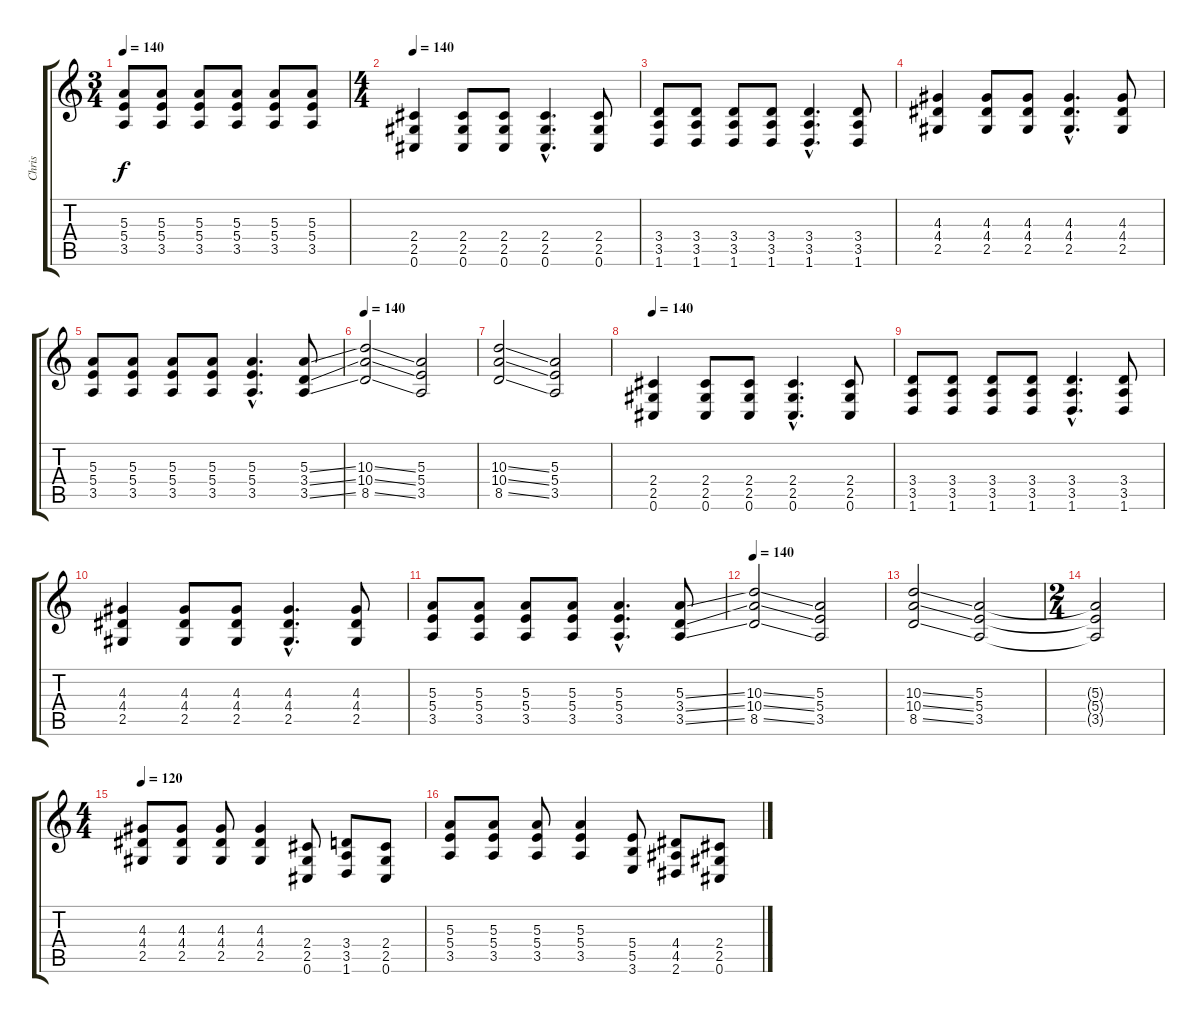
\track ("Chris" "Chris") {instrument distortionguitar}
\staff {score tabs}
\tuning (Db4 Ab3 E3 B2 Gb2 Db2) {hide}
\ts (3 4)
\tempo 140
\clef g2
\ks c
(5.3 5.4 3.5).8{dy f} (5.3 5.4 3.5).8 (5.3 5.4 3.5).8 (5.3 5.4 3.5).8 (5.3 5.4 3.5).8 (5.3 5.4 3.5).8 |
\ts (4 4)
\tempo 140
(2.4 2.5 0.6).4 (2.4 2.5 0.6).8 (2.4 2.5 0.6).8 (2.4{hac} 2.5{hac} 0.6{hac}).4{d} (2.4 2.5 0.6).8 |
(3.4 3.5 1.6).8 (3.4 3.5 1.6).8 (3.4 3.5 1.6).8 (3.4 3.5 1.6).8 (3.4{hac} 3.5{hac} 1.6{hac}).4{d} (3.4 3.5 1.6).8 |
(4.3 4.4 2.5).4 (4.3 4.4 2.5).8 (4.3 4.4 2.5).8 (4.3{hac} 4.4{hac} 2.5{hac}).4{d} (4.3 4.4 2.5).8 |
(5.3 5.4 3.5).8 (5.3 5.4 3.5).8 (5.3 5.4 3.5).8 (5.3 5.4 3.5).8 (5.3{hac} 5.4{hac} 3.5{hac}).4{d} (5.3{ss} 3.4{ss} 3.5{ss}).8 |
\tempo 140
(10.3{ss} 10.4{ss} 8.5{ss}).2 (5.3 5.4 3.5).2 |
(10.3{ss} 10.4{ss} 8.5{ss}).2 (5.3 5.4 3.5).2 |
\tempo 140
(2.4 2.5 0.6).4 (2.4 2.5 0.6).8 (2.4 2.5 0.6).8 (2.4{hac} 2.5{hac} 0.6{hac}).4{d} (2.4 2.5 0.6).8 |
(3.4 3.5 1.6).8 (3.4 3.5 1.6).8 (3.4 3.5 1.6).8 (3.4 3.5 1.6).8 (3.4{hac} 3.5{hac} 1.6{hac}).4{d} (3.4 3.5 1.6).8 |
(4.3 4.4 2.5).4 (4.3 4.4 2.5).8 (4.3 4.4 2.5).8 (4.3{hac} 4.4{hac} 2.5{hac}).4{d} (4.3 4.4 2.5).8 |
(5.3 5.4 3.5).8 (5.3 5.4 3.5).8 (5.3 5.4 3.5).8 (5.3 5.4 3.5).8 (5.3{hac} 5.4{hac} 3.5{hac}).4{d} (5.3{ss} 3.4{ss} 3.5{ss}).8 |
\tempo 140
(10.3{ss} 10.4{ss} 8.5{ss}).2 (5.3 5.4 3.5).2 |
(10.3{ss} 10.4{ss} 8.5{ss}).2 (5.3 5.4 3.5).2 |
\ts (2 4)
(5.3{t} 5.4{t} 3.5{t}).2 |
\ts (4 4)
\tempo 120
(4.3 4.4 2.5).8 (4.3 4.4 2.5).8 (4.3 4.4 2.5).8 (4.3 4.4 2.5).4 (2.4 2.5 0.6).8 (3.4 3.5 1.6).8 (2.4 2.5 0.6).8 |
(5.3 5.4 3.5).8 (5.3 5.4 3.5).8 (5.3 5.4 3.5).8 (5.3 5.4 3.5).4 (5.4 5.5 3.6).8 (4.4 4.5 2.6).8 (2.4 2.5 0.6).8
